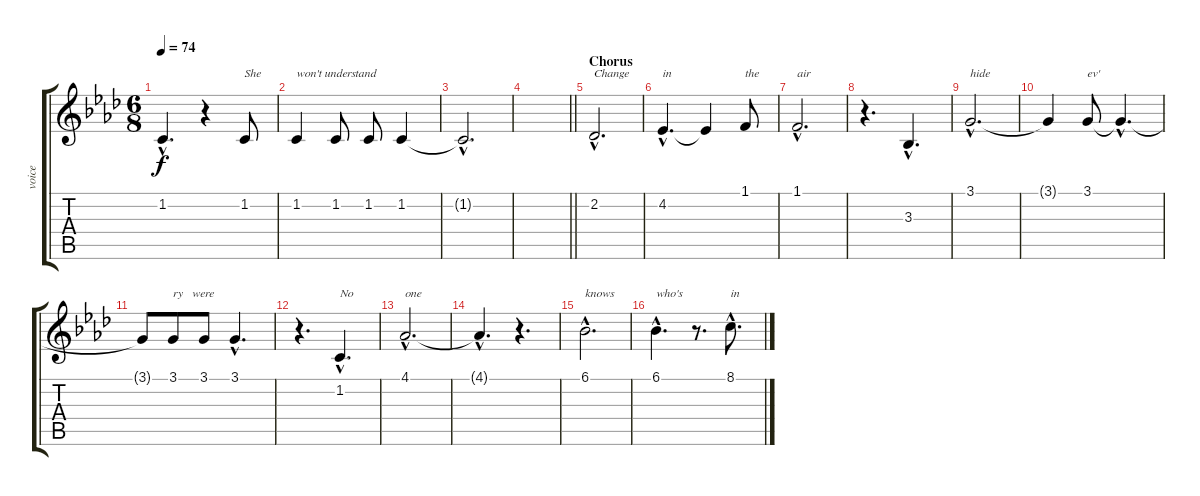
\track ("voice" "voice") {instrument sopranosax}
\staff {score tabs}
\tuning (E4 B3 G3 D3 A2 E2) {hide}
\ts (6 8)
\tempo 74
\clef g2
\ks ab
1.2{hac t}.4{d dy f} r.4 1.2.8{txt "She"} |
1.2.4{txt "won't understand"} 1.2.8 1.2.8 1.2.4 |
1.2{hac t}.2{d} |
\barLineRight lightlight
|
\section ("" "Chorus")
2.2{hac}.2{d txt "Change"} |
4.2{hac}.4{d txt "in  "} 4.2{t}.4 1.1.8{txt "the"} |
1.1{hac}.2{d txt "air"} |
r.4{d} 3.3{hac}.4{d} |
3.1{hac}.2{d txt "hide"} |
3.1{t}.4 3.1.8{txt "ev'"} 3.1{hac t}.4{d} |
3.1{t}.8 3.1.8{txt "ry   were"} 3.1.8 3.1{hac}.4{d} |
r.4{d} 1.2{hac}.4{d txt "No"} |
4.1{hac}.2{d txt "one"} |
4.1{hac t}.4{d} r.4{d} |
6.1{hac}.2{d txt "knows"} |
6.1{hac}.4{d txt "who's"} r.8{d} 8.1{hac}.8{d txt "in"}
